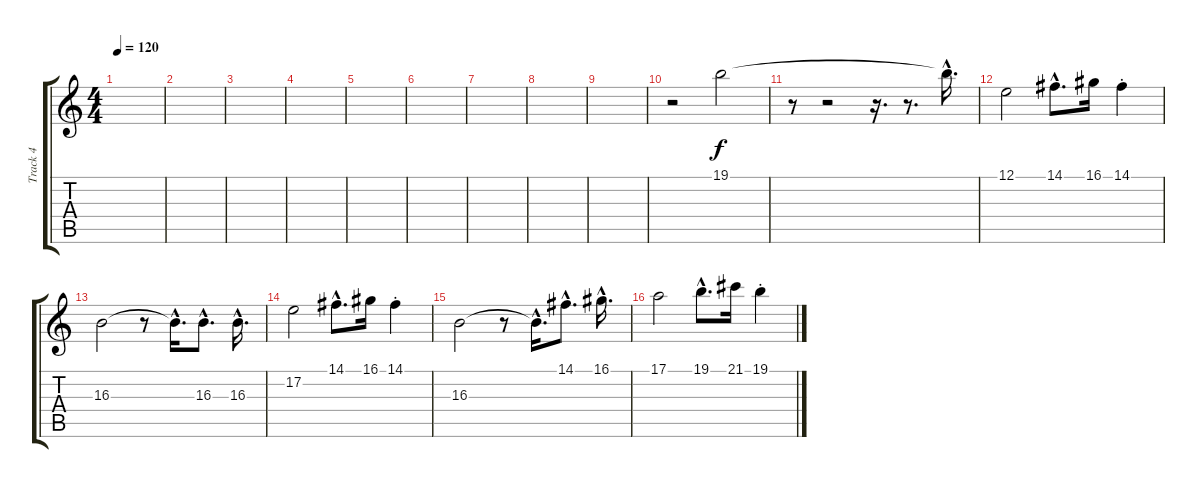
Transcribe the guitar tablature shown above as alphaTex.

\track ("Track 4" "Track 4") {instrument stringensemble2}
\staff {score tabs}
\tuning (E4 B3 G3 D3 A2 E2) {hide}
\ts (4 4)
\tempo 120
\clef g2
\ks c
|
|
|
|
|
|
|
|
|
r.2{volume 0} 19.1.2{volume 13} |
r.8 r.2 r.16{d} r.8{d} 19.1{hac t}.16{d} |
12.1.2 14.1{hac}.8{d} 16.1.16 14.1{st}.4 |
16.3.2 r.8 16.3{hac t}.16{d} 16.3{hac}.8{d} 16.3{hac}.16{d} |
17.2.2 14.1{hac}.8{d} 16.1.16 14.1{st}.4 |
16.3.2 r.8 16.3{hac t}.16{d} 14.1{hac}.8{d} 16.1{hac}.16{d} |
17.1.2 19.1{hac}.8{d} 21.1.16 19.1{st}.4
